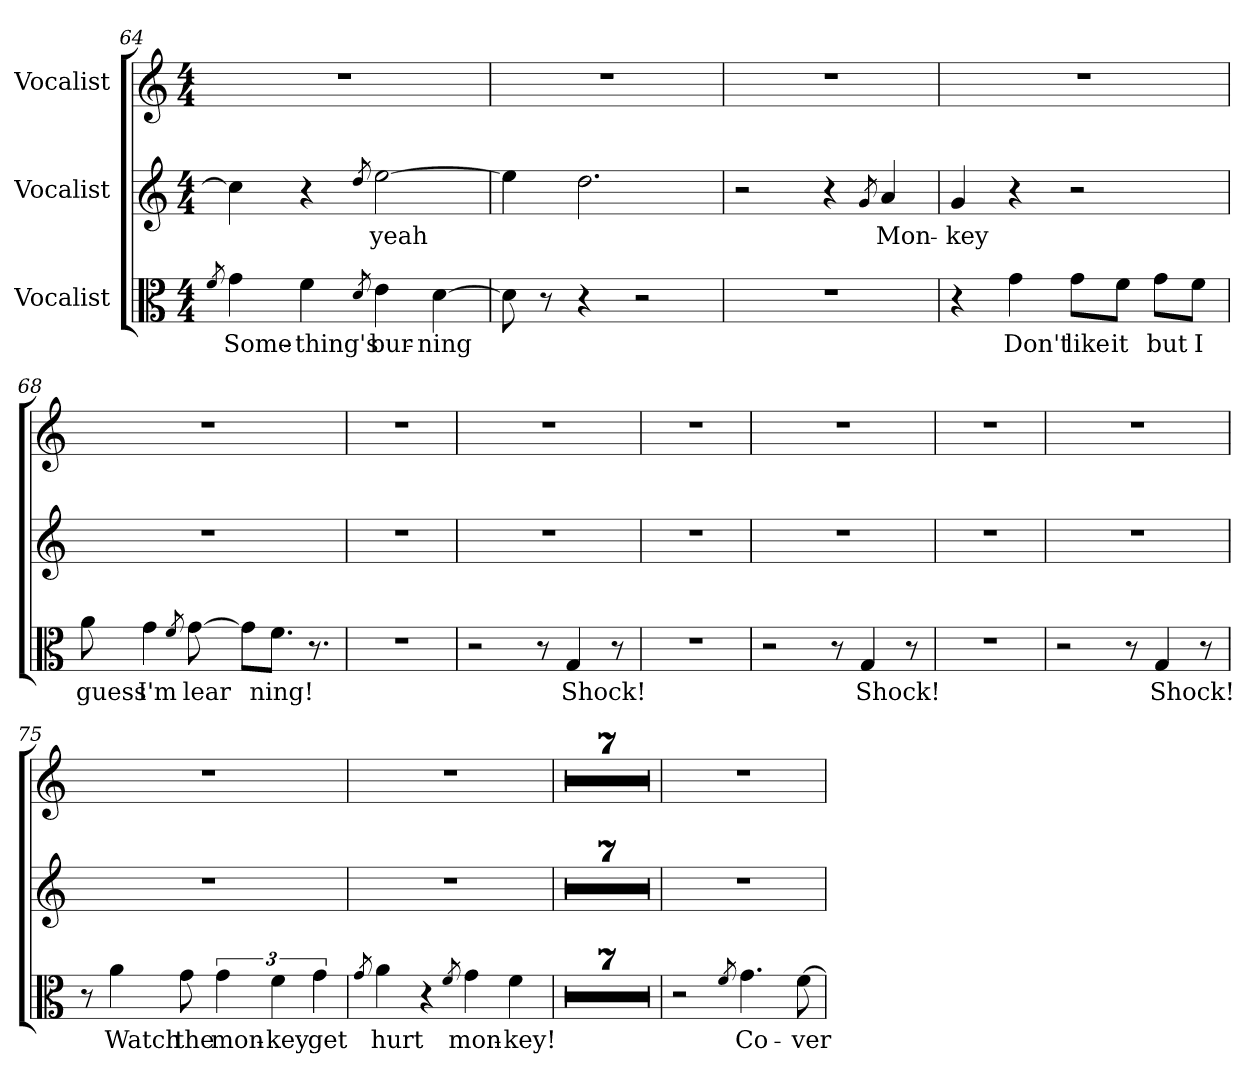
**kern	**text	**kern	**text	**kern
*part3	*part3	*part2	*part2	*part1
*staff3	*staff3	*staff2	*staff2	*staff1
*I"Vocalist	*	*I"Vocalist	*	*I"Vocalist
*clefC3	*	*clefG2	*	*clefG2
*M4/4	*	*M4/4	*	*M4/4
=64	=64	=64	=64	=64
8qf	_	.	.	.
4g	Some-	4cc]	_	1r
4f	-thing's	4r	.	.
8qd	_	8qdd	_	.
4e	bur-	[2ee	yeah	.
[4d	-ning	.	.	.
=65	=65	=65	=65	=65
8d]	_	4ee]	_	1r
8r	.	.	.	.
4r	.	2.dd	_	.
2r	.	.	.	.
=66	=66	=66	=66	=66
1r	.	2r	.	1r
.	.	4r	.	.
.	.	8qg	_	.
.	.	4a	Mon-	.
=67	=67	=67	=67	=67
4r	.	4g	-key	1r
4g	Don't	4r	.	.
8g\L	like	2r	.	.
8f\J	it	.	.	.
8g\L	but	.	.	.
8f\J	I	.	.	.
=68	=68	=68	=68	=68
8a	guess	1r	.	1r
4g	I'm	.	.	.
8qf	_	.	.	.
[8g	lear	.	.	.
8g\L]	_	.	.	.
8.f\J	ning!	.	.	.
8.r	.	.	.	.
=69	=69	=69	=69	=69
1r	.	1r	.	1r
=70	=70	=70	=70	=70
2r	.	1r	.	1r
8r	.	.	.	.
4G	Shock!	.	.	.
8r	.	.	.	.
=71	=71	=71	=71	=71
1r	.	1r	.	1r
=72	=72	=72	=72	=72
2r	.	1r	.	1r
8r	.	.	.	.
4G	Shock!	.	.	.
8r	.	.	.	.
=73	=73	=73	=73	=73
1r	.	1r	.	1r
=74	=74	=74	=74	=74
2r	.	1r	.	1r
8r	.	.	.	.
4G	Shock!	.	.	.
8r	.	.	.	.
=75	=75	=75	=75	=75
8r	.	1r	.	1r
4a	Watch	.	.	.
8g	the	.	.	.
6g	mon-	.	.	.
6f	-key	.	.	.
6g	get	.	.	.
=76	=76	=76	=76	=76
8qg	_	.	.	.
4a	hurt	1r	.	1r
4r	.	.	.	.
8qf	_	.	.	.
4g	mon-	.	.	.
4f	-key!	.	.	.
=77	=77	=77	=77	=77
1r	.	1r	.	1r
=78	=78	=78	=78	=78
1r	.	1r	.	1r
=79	=79	=79	=79	=79
1r	.	1r	.	1r
=80	=80	=80	=80	=80
1r	.	1r	.	1r
=81	=81	=81	=81	=81
1r	.	1r	.	1r
=82	=82	=82	=82	=82
1r	.	1r	.	1r
=83	=83	=83	=83	=83
1r	.	1r	.	1r
=84	=84	=84	=84	=84
2r	.	1r	.	1r
8qf	_	.	.	.
4.g	Co-	.	.	.
[8f	-ver	.	.	.
=	=	=	=	=
*-	*-	*-	*-	*-
